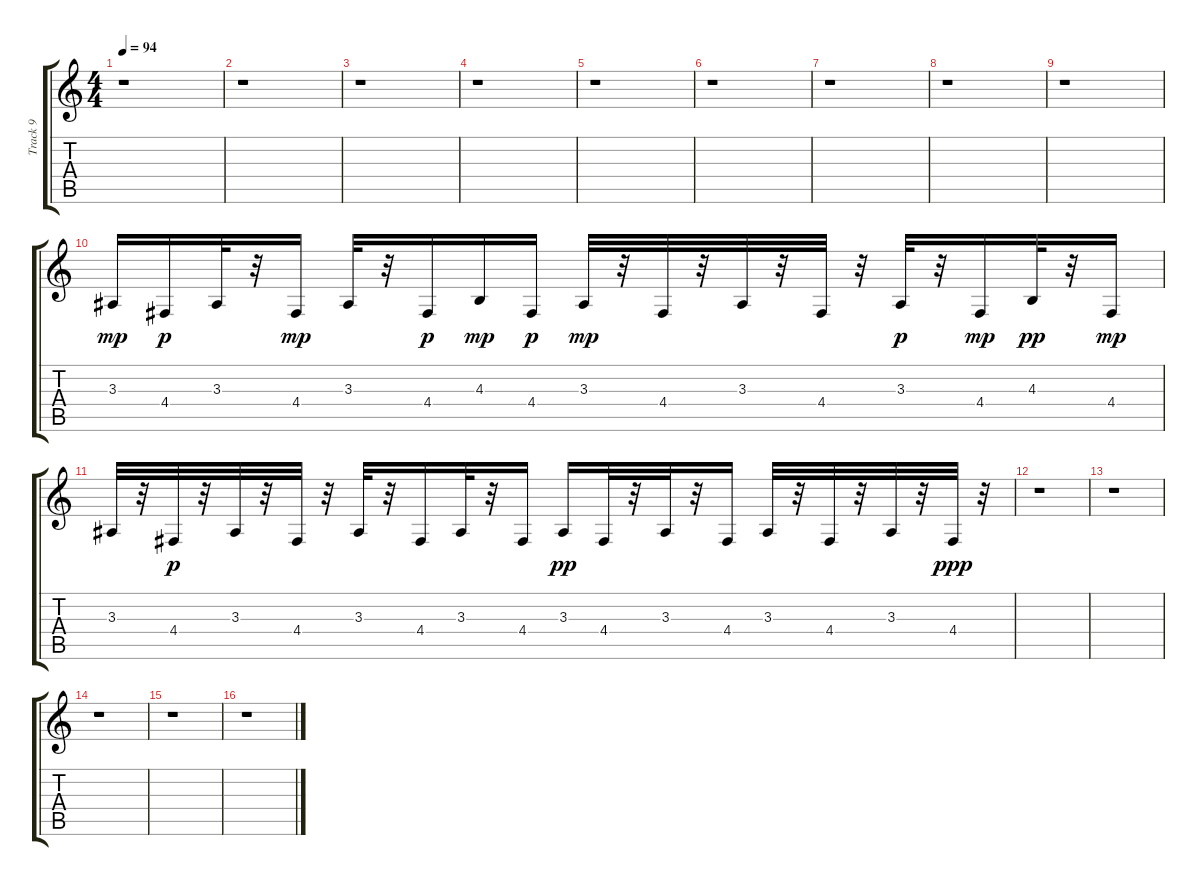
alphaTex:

\track ("Track 9" "Track 9") {instrument guitarfretnoise}
\staff {score tabs}
\tuning (E4 B3 G3 D3 A2 E2) {hide}
\ts (4 4)
\tempo 94
\clef g2
\ks c
r.1{dy mp} |
r.1 |
r.1 |
r.1 |
r.1 |
r.1 |
r.1 |
r.1 |
r.1 |
3.3.16 4.4.16{dy p} 3.3.32 r.32 4.4.16{dy mp} 3.3.32 r.32 4.4.16{dy p} 4.3.16{dy mp} 4.4.16{dy p} 3.3.32{dy mp} r.32 4.4.32 r.32 3.3.32 r.32 4.4.32 r.32 3.3.32{dy p} r.32 4.4.16{dy mp} 4.3.32{dy pp} r.32 4.4.16{dy mp} |
3.3.32 r.32 4.4.32{dy p} r.32 3.3.32 r.32 4.4.32 r.32 3.3.32 r.32 4.4.16 3.3.32 r.32 4.4.16 3.3.16{dy pp} 4.4.32 r.32 3.3.32 r.32 4.4.16 3.3.32 r.32 4.4.32 r.32 3.3.32 r.32 4.4.32{dy ppp} r.32 |
r.1 |
r.1 |
r.1 |
r.1 |
r.1
